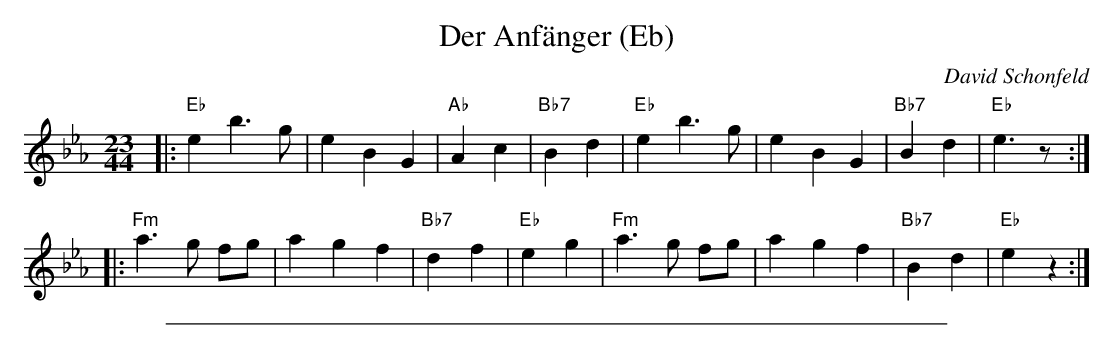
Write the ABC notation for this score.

X:1
T: Der Anf\"anger (Eb)
C: David Schonfeld
M: 23/44
L: 1/8
K: Eb
|: "Eb"e2 b3 g | e2 B2 G2 |  "Ab"A2 c2 | "Bb7"B2 d2 \
|  "Eb"e2 b3 g | e2 B2 G2 | "Bb7"B2 d2 | "Eb"e3   z :|
|: "Fm"a3 g fg | a2 g2 f2 | "Bb7"d2 f2 | "Eb"e2  g2 \
|  "Fm"a3 g fg | a2 g2 f2 | "Bb7"B2 d2 | "Eb"e2  z2 :|
